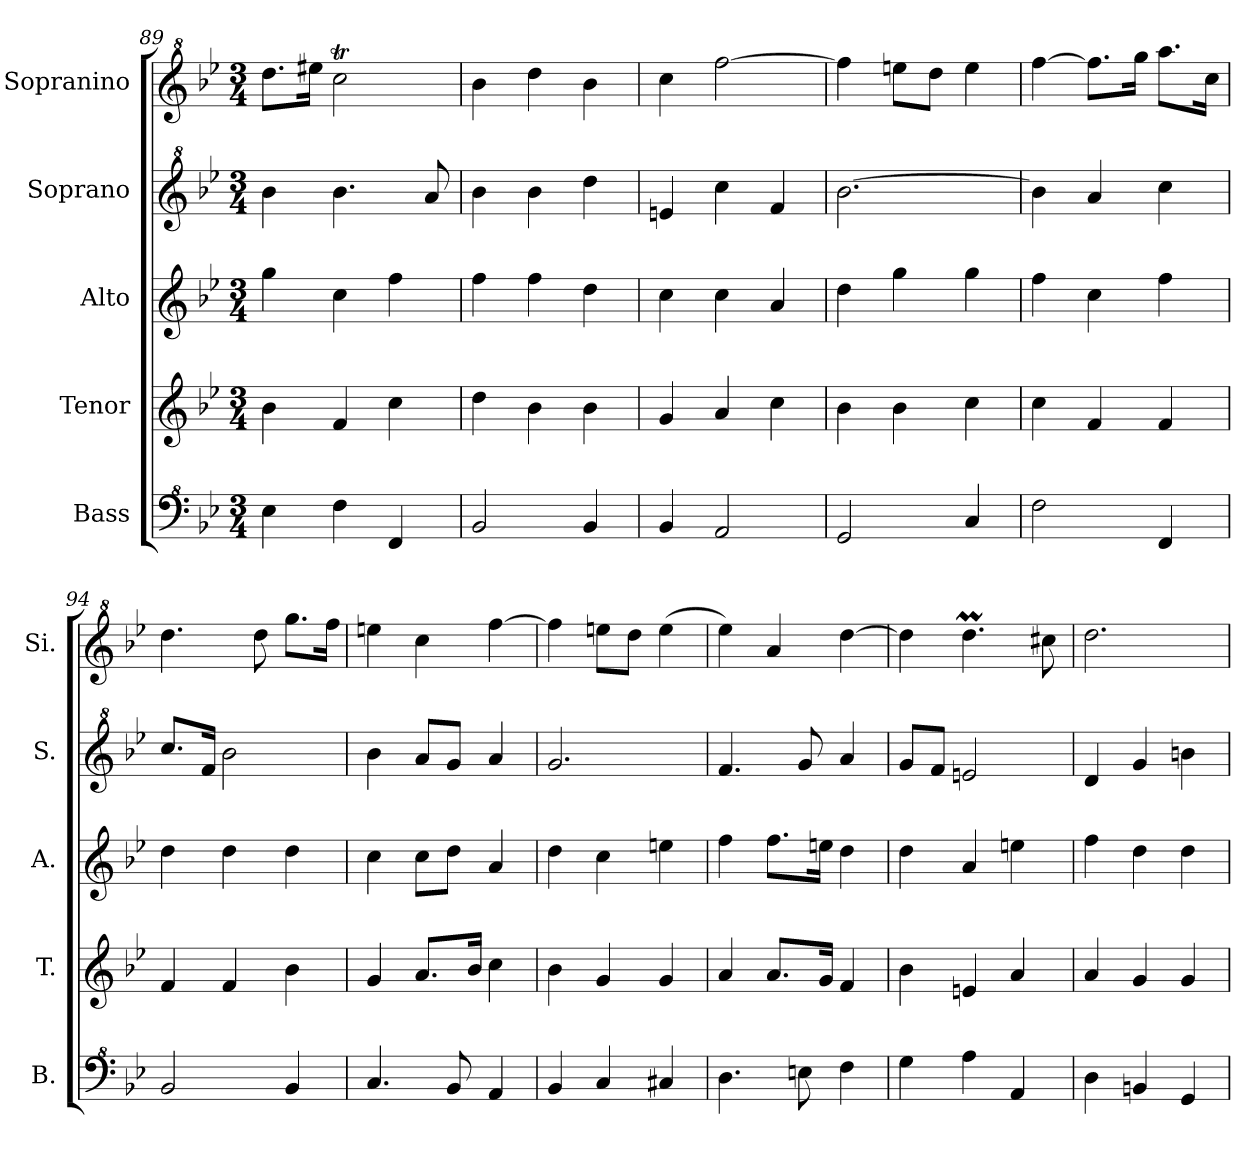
**kern	**kern	**kern	**kern	**kern
*part5	*part4	*part3	*part2	*part1
*staff5	*staff4	*staff3	*staff2	*staff1
*I"Bass	*I"Tenor	*I"Alto	*I"Soprano	*I"Sopranino
*I'B.	*I'T.	*I'A.	*I'S.	*I'Si.
*clefF^4	*clefG2	*clefG2	*clefG^2	*clefG^2
*k[b-e-]	*k[b-e-]	*k[b-e-]	*k[b-e-]	*k[b-e-]
*M3/4	*M3/4	*M3/4	*M3/4	*M3/4
=89	=89	=89	=89	=89
4e-\	4b-\	4gg\	4bb-\	8.ddd\L
.	.	.	.	16eee#X\Jk
4f\	4f/	4cc\	4.bb-\	2cccT\
4F/	4cc\	4ff\	.	.
.	.	.	8aa/	.
=90	=90	=90	=90	=90
2B-/	4dd\	4ff\	4bb-\	4bb-\
.	4b-\	4ff\	4bb-\	4ddd\
4B-/	4b-\	4dd\	4ddd\	4bb-\
=91	=91	=91	=91	=91
4B-/	4g/	4cc\	4een/	4ccc\
2A/	4a/	4cc\	4ccc\	[2fff\
.	4cc\	4a/	4ff/	.
=92	=92	=92	=92	=92
2G/	4b-\	4dd\	[2.bb-\	4fff\]
.	4b-\	4gg\	.	8eeen\L
.	.	.	.	8ddd\J
4c/	4cc\	4gg\	.	4eee\
!!LO:LB:g=z
=93	=93	=93	=93	=93
2f\	4cc\	4ff\	4bb-\]	[4fff\
.	4f/	4cc\	4aa/	8.fff\L]
.	.	.	.	16ggg\Jk
4F/	4f/	4ff\	4ccc\	8.aaa\L
.	.	.	.	16ccc\Jk
=94	=94	=94	=94	=94
2B-/	4f/	4dd\	8.ccc/L	4.ddd\
.	.	.	16ff/Jk	.
.	4f/	4dd\	2bb-\	.
.	.	.	.	8ddd\
4B-/	4b-\	4dd\	.	8.ggg\L
.	.	.	.	16fff\Jk
=95	=95	=95	=95	=95
4.c/	4g/	4cc\	4bb-\	4eeen\
.	8.a/L	8cc\L	8aa/L	4ccc\
8B-/	.	8dd\J	8gg/J	.
.	16b-/Jk	.	.	.
4A/	4cc\	4a/	4aa/	[4fff\
=96	=96	=96	=96	=96
4B-/	4b-\	4dd\	2.gg/	4fff\]
4c/	4g/	4cc\	.	8eeen\L
.	.	.	.	8ddd\J
4c#X/	4g/	4een\	.	(>4eee\
=97	=97	=97	=97	=97
4.d\	4a/	4ff\	4.ff/	4eee-\)
.	8.a/L	8.ff\L	.	4aa/
8en\	.	.	8gg/	.
.	16g/Jk	16een\Jk	.	.
4f\	4f/	4dd\	4aa/	[4ddd\
=98	=98	=98	=98	=98
4g\	4b-\	4dd\	8gg/L	4ddd\]
.	.	.	8ff/J	.
4a\	4en/	4a/	2een/	4.dddm\
4A/	4a/	4een\	.	.
.	.	.	.	8ccc#X\
=99	=99	=99	=99	=99
4d\	4a/	4ff\	4dd/	2.ddd\
4Bn/	4g/	4dd\	4gg/	.
4G/	4g/	4dd\	4bbn\	.
=	=	=	=	=
*-	*-	*-	*-	*-
